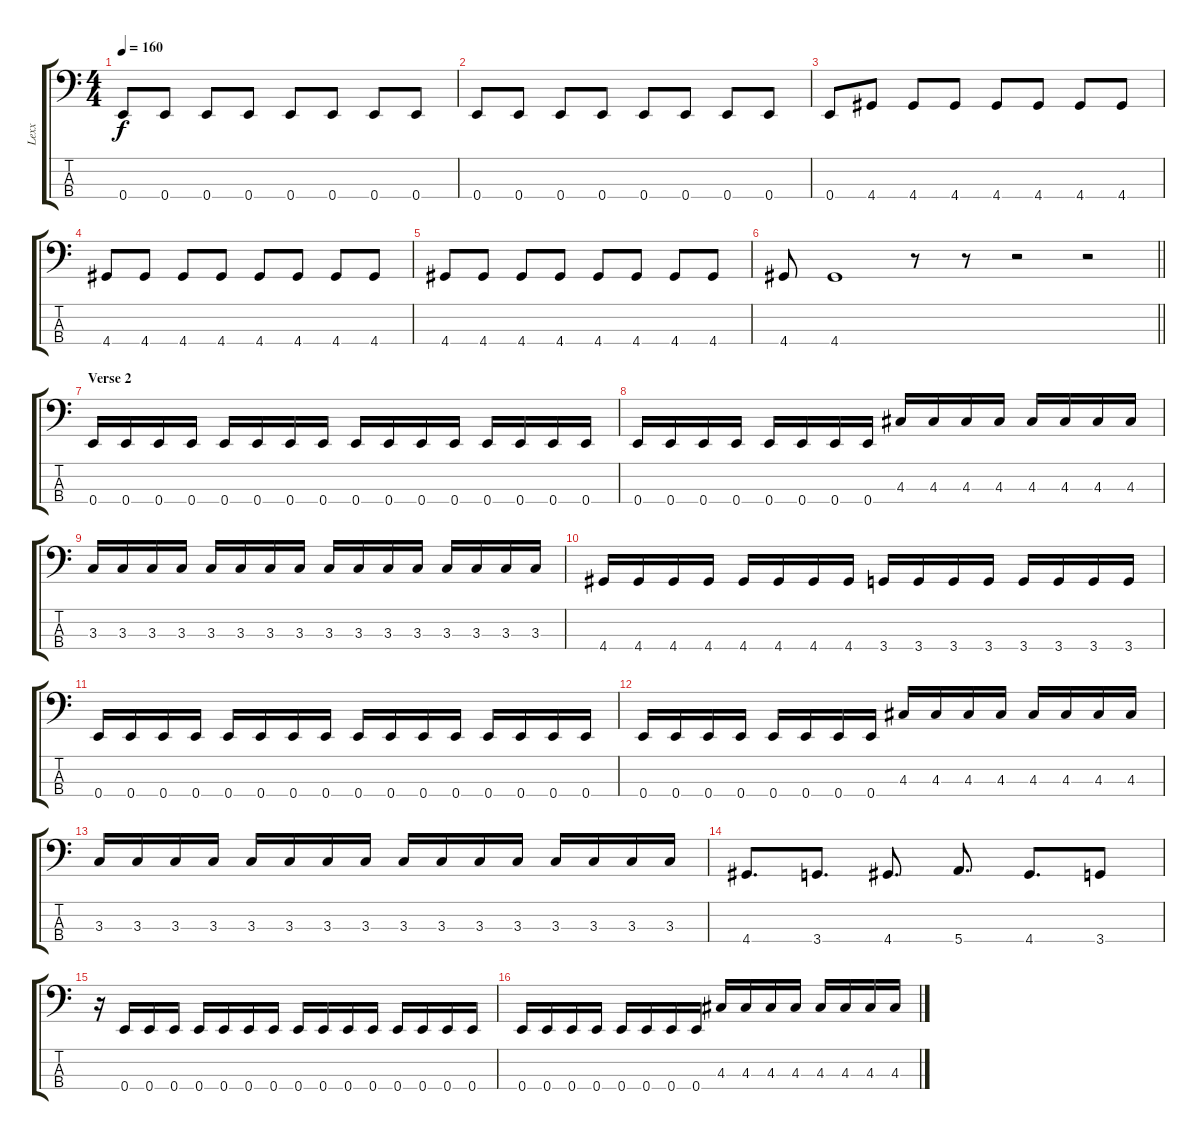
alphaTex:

\track ("Lexx" "Lexx") {instrument electricbasspick}
\staff {score tabs}
\tuning (G2 D2 A1 E1) {hide}
\ts (4 4)
\tempo 160
\clef f4
\ks c
0.4.8{dy f} 0.4.8 0.4.8 0.4.8 0.4.8 0.4.8 0.4.8 0.4.8 |
0.4.8 0.4.8 0.4.8 0.4.8 0.4.8 0.4.8 0.4.8 0.4.8 |
0.4.8 4.4.8 4.4.8 4.4.8 4.4.8 4.4.8 4.4.8 4.4.8 |
4.4.8 4.4.8 4.4.8 4.4.8 4.4.8 4.4.8 4.4.8 4.4.8 |
4.4.8 4.4.8 4.4.8 4.4.8 4.4.8 4.4.8 4.4.8 4.4.8 |
\barLineRight lightlight
4.4.8 4.4.1 r.8 r.8 r.2 r.2 |
\section ("" "Verse 2")
0.4.16 0.4.16 0.4.16 0.4.16 0.4.16 0.4.16 0.4.16 0.4.16 0.4.16 0.4.16 0.4.16 0.4.16 0.4.16 0.4.16 0.4.16 0.4.16 |
0.4.16 0.4.16 0.4.16 0.4.16 0.4.16 0.4.16 0.4.16 0.4.16 4.3.16 4.3.16 4.3.16 4.3.16 4.3.16 4.3.16 4.3.16 4.3.16 |
3.3.16 3.3.16 3.3.16 3.3.16 3.3.16 3.3.16 3.3.16 3.3.16 3.3.16 3.3.16 3.3.16 3.3.16 3.3.16 3.3.16 3.3.16 3.3.16 |
4.4.16 4.4.16 4.4.16 4.4.16 4.4.16 4.4.16 4.4.16 4.4.16 3.4.16 3.4.16 3.4.16 3.4.16 3.4.16 3.4.16 3.4.16 3.4.16 |
0.4.16 0.4.16 0.4.16 0.4.16 0.4.16 0.4.16 0.4.16 0.4.16 0.4.16 0.4.16 0.4.16 0.4.16 0.4.16 0.4.16 0.4.16 0.4.16 |
0.4.16 0.4.16 0.4.16 0.4.16 0.4.16 0.4.16 0.4.16 0.4.16 4.3.16 4.3.16 4.3.16 4.3.16 4.3.16 4.3.16 4.3.16 4.3.16 |
3.3.16 3.3.16 3.3.16 3.3.16 3.3.16 3.3.16 3.3.16 3.3.16 3.3.16 3.3.16 3.3.16 3.3.16 3.3.16 3.3.16 3.3.16 3.3.16 |
4.4.8{d} 3.4.8{d} 4.4.8{d} 5.4.8{d} 4.4.8{d} 3.4.8 |
r.16 0.4.16 0.4.16 0.4.16 0.4.16 0.4.16 0.4.16 0.4.16 0.4.16 0.4.16 0.4.16 0.4.16 0.4.16 0.4.16 0.4.16 0.4.16 |
0.4.16 0.4.16 0.4.16 0.4.16 0.4.16 0.4.16 0.4.16 0.4.16 4.3.16 4.3.16 4.3.16 4.3.16 4.3.16 4.3.16 4.3.16 4.3.16
